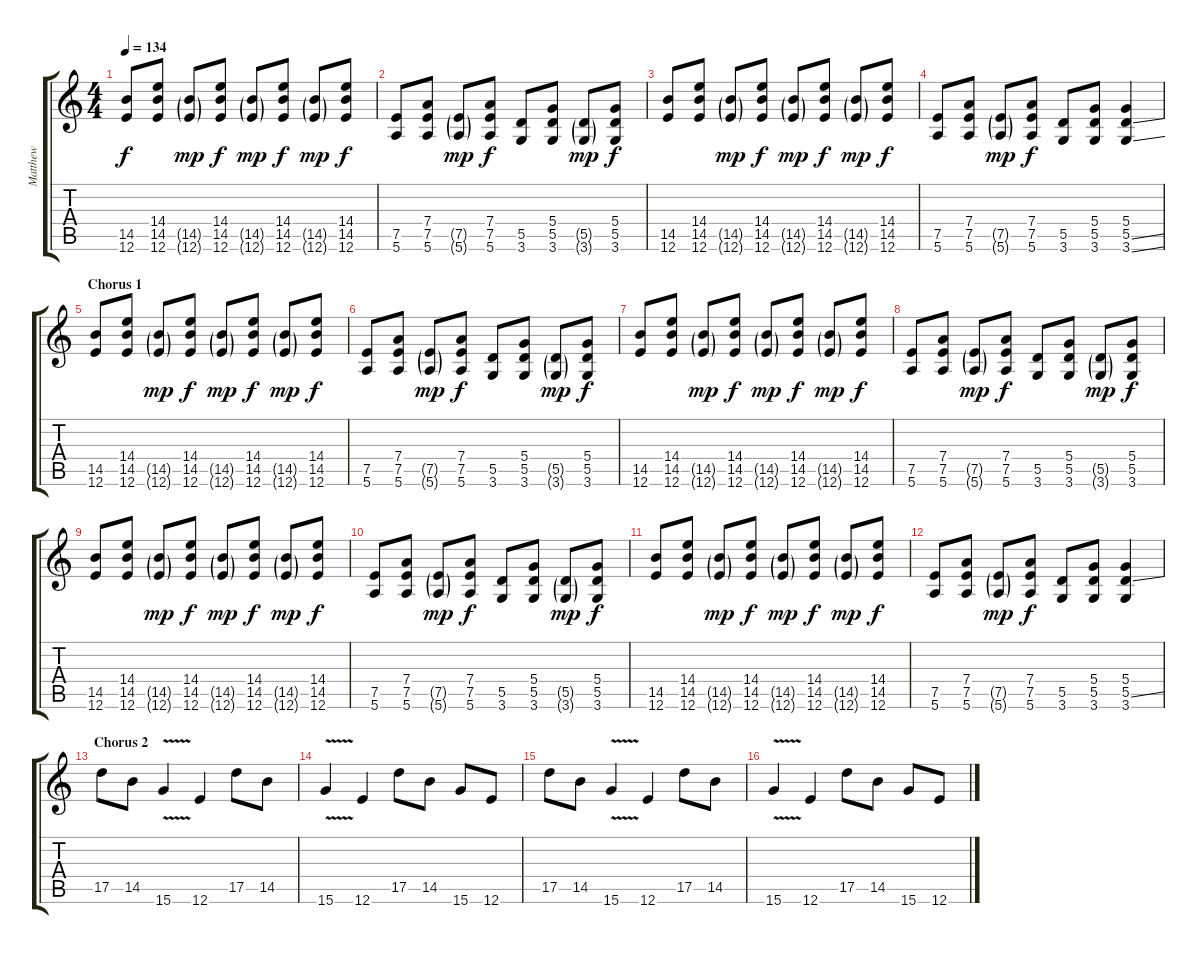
\track ("Matthew" "Matthew") {instrument distortionguitar}
\staff {score tabs}
\tuning (E4 B3 G3 D3 A2 E2) {hide}
\ts (4 4)
\tempo 134
\clef g2
\ks c
(14.5 12.6).8{dy f volume 13} (14.4 14.5 12.6).8 (14.5{g} 12.6{g}).8{dy mp} (14.4 14.5 12.6).8{dy f} (14.5{g} 12.6{g}).8{dy mp} (14.4 14.5 12.6).8{dy f} (14.5{g} 12.6{g}).8{dy mp} (14.4 14.5 12.6).8{dy f} |
(7.5 5.6).8 (7.4 7.5 5.6).8 (7.5{g} 5.6{g}).8{dy mp} (7.4 7.5 5.6).8{dy f} (5.5 3.6).8 (5.4 5.5 3.6).8 (5.5{g} 3.6{g}).8{dy mp} (5.4 5.5 3.6).8{dy f} |
(14.5 12.6).8{volume 13} (14.4 14.5 12.6).8 (14.5{g} 12.6{g}).8{dy mp} (14.4 14.5 12.6).8{dy f} (14.5{g} 12.6{g}).8{dy mp} (14.4 14.5 12.6).8{dy f} (14.5{g} 12.6{g}).8{dy mp} (14.4 14.5 12.6).8{dy f} |
(7.5 5.6).8 (7.4 7.5 5.6).8 (7.5{g} 5.6{g}).8{dy mp} (7.4 7.5 5.6).8{dy f} (5.5 3.6).8 (5.4 5.5 3.6).8 (5.4 5.5{ss} 3.6{ss}).4 |
\section ("" "Chorus 1")
(14.5 12.6).8{volume 13} (14.4 14.5 12.6).8 (14.5{g} 12.6{g}).8{dy mp} (14.4 14.5 12.6).8{dy f} (14.5{g} 12.6{g}).8{dy mp} (14.4 14.5 12.6).8{dy f} (14.5{g} 12.6{g}).8{dy mp} (14.4 14.5 12.6).8{dy f} |
(7.5 5.6).8 (7.4 7.5 5.6).8 (7.5{g} 5.6{g}).8{dy mp} (7.4 7.5 5.6).8{dy f} (5.5 3.6).8 (5.4 5.5 3.6).8 (5.5{g} 3.6{g}).8{dy mp} (5.4 5.5 3.6).8{dy f} |
(14.5 12.6).8{volume 13} (14.4 14.5 12.6).8 (14.5{g} 12.6{g}).8{dy mp} (14.4 14.5 12.6).8{dy f} (14.5{g} 12.6{g}).8{dy mp} (14.4 14.5 12.6).8{dy f} (14.5{g} 12.6{g}).8{dy mp} (14.4 14.5 12.6).8{dy f} |
(7.5 5.6).8 (7.4 7.5 5.6).8 (7.5{g} 5.6{g}).8{dy mp} (7.4 7.5 5.6).8{dy f} (5.5 3.6).8 (5.4 5.5 3.6).8 (5.5{g} 3.6{g}).8{dy mp} (5.4 5.5 3.6).8{dy f} |
(14.5 12.6).8{volume 13} (14.4 14.5 12.6).8 (14.5{g} 12.6{g}).8{dy mp} (14.4 14.5 12.6).8{dy f} (14.5{g} 12.6{g}).8{dy mp} (14.4 14.5 12.6).8{dy f} (14.5{g} 12.6{g}).8{dy mp} (14.4 14.5 12.6).8{dy f} |
(7.5 5.6).8 (7.4 7.5 5.6).8 (7.5{g} 5.6{g}).8{dy mp} (7.4 7.5 5.6).8{dy f} (5.5 3.6).8 (5.4 5.5 3.6).8 (5.5{g} 3.6{g}).8{dy mp} (5.4 5.5 3.6).8{dy f} |
(14.5 12.6).8{volume 13} (14.4 14.5 12.6).8 (14.5{g} 12.6{g}).8{dy mp} (14.4 14.5 12.6).8{dy f} (14.5{g} 12.6{g}).8{dy mp} (14.4 14.5 12.6).8{dy f} (14.5{g} 12.6{g}).8{dy mp} (14.4 14.5 12.6).8{dy f} |
(7.5 5.6).8 (7.4 7.5 5.6).8 (7.5{g} 5.6{g}).8{dy mp} (7.4 7.5 5.6).8{dy f} (5.5 3.6).8 (5.4 5.5 3.6).8 (5.4 5.5{ss} 3.6).4 |
\section ("" "Chorus 2")
17.5.8{volume 16} 14.5.8 15.6{v}.4 12.6.4 17.5.8 14.5.8 |
15.6{v}.4 12.6.4 17.5.8 14.5.8 15.6.8 12.6.8 |
17.5.8{volume 16} 14.5.8 15.6{v}.4 12.6.4 17.5.8 14.5.8 |
15.6{v}.4 12.6.4 17.5.8 14.5.8 15.6.8 12.6.8
